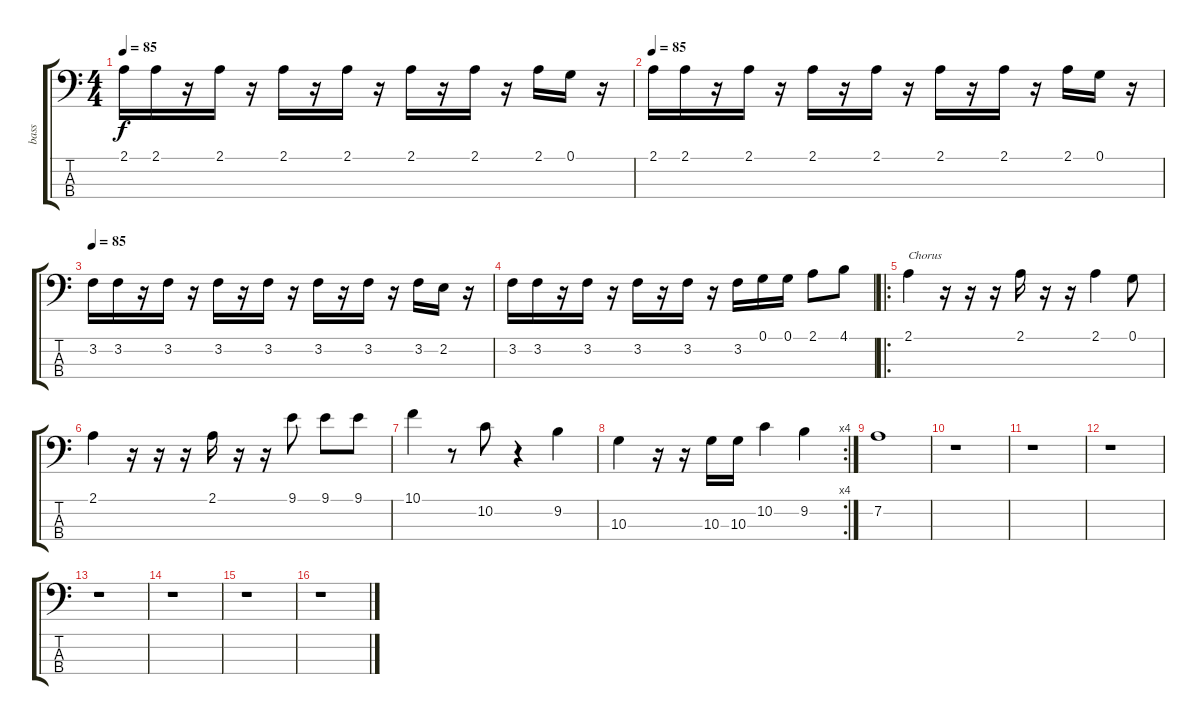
\track ("bass" "bass") {instrument electricbassfinger}
\staff {score tabs}
\tuning (G2 D2 A1 E1) {hide}
\ts (4 4)
\tempo 85
\clef f4
\ks c
2.1.16{dy f} 2.1.16 r.16 2.1.16 r.16 2.1.16 r.16 2.1.16 r.16 2.1.16 r.16 2.1.16 r.16 2.1.16 0.1.16 r.16 |
\tempo 85
2.1.16 2.1.16 r.16 2.1.16 r.16 2.1.16 r.16 2.1.16 r.16 2.1.16 r.16 2.1.16 r.16 2.1.16 0.1.16 r.16 |
\tempo 85
3.2.16 3.2.16 r.16 3.2.16 r.16 3.2.16 r.16 3.2.16 r.16 3.2.16 r.16 3.2.16 r.16 3.2.16 2.2.16 r.16 |
3.2.16 3.2.16 r.16 3.2.16 r.16 3.2.16 r.16 3.2.16 r.16 3.2.16 0.1.16 0.1.16 2.1.8 4.1.8 |
\ro
2.1.4{txt "Chorus"} r.16 r.16 r.16 2.1.16 r.16 r.16 2.1.4 0.1.8 |
2.1.4 r.16 r.16 r.16 2.1.16 r.16 r.16 9.1.8 9.1.8 9.1.8 |
10.1.4 r.8 10.2.8 r.4 9.2.4 |
\rc 4
10.3.4 r.16 r.16 10.3.16 10.3.16 10.2.4 9.2.4 |
7.2.1 |
r.1 |
r.1 |
r.1 |
r.1 |
r.1 |
r.1 |
r.1
